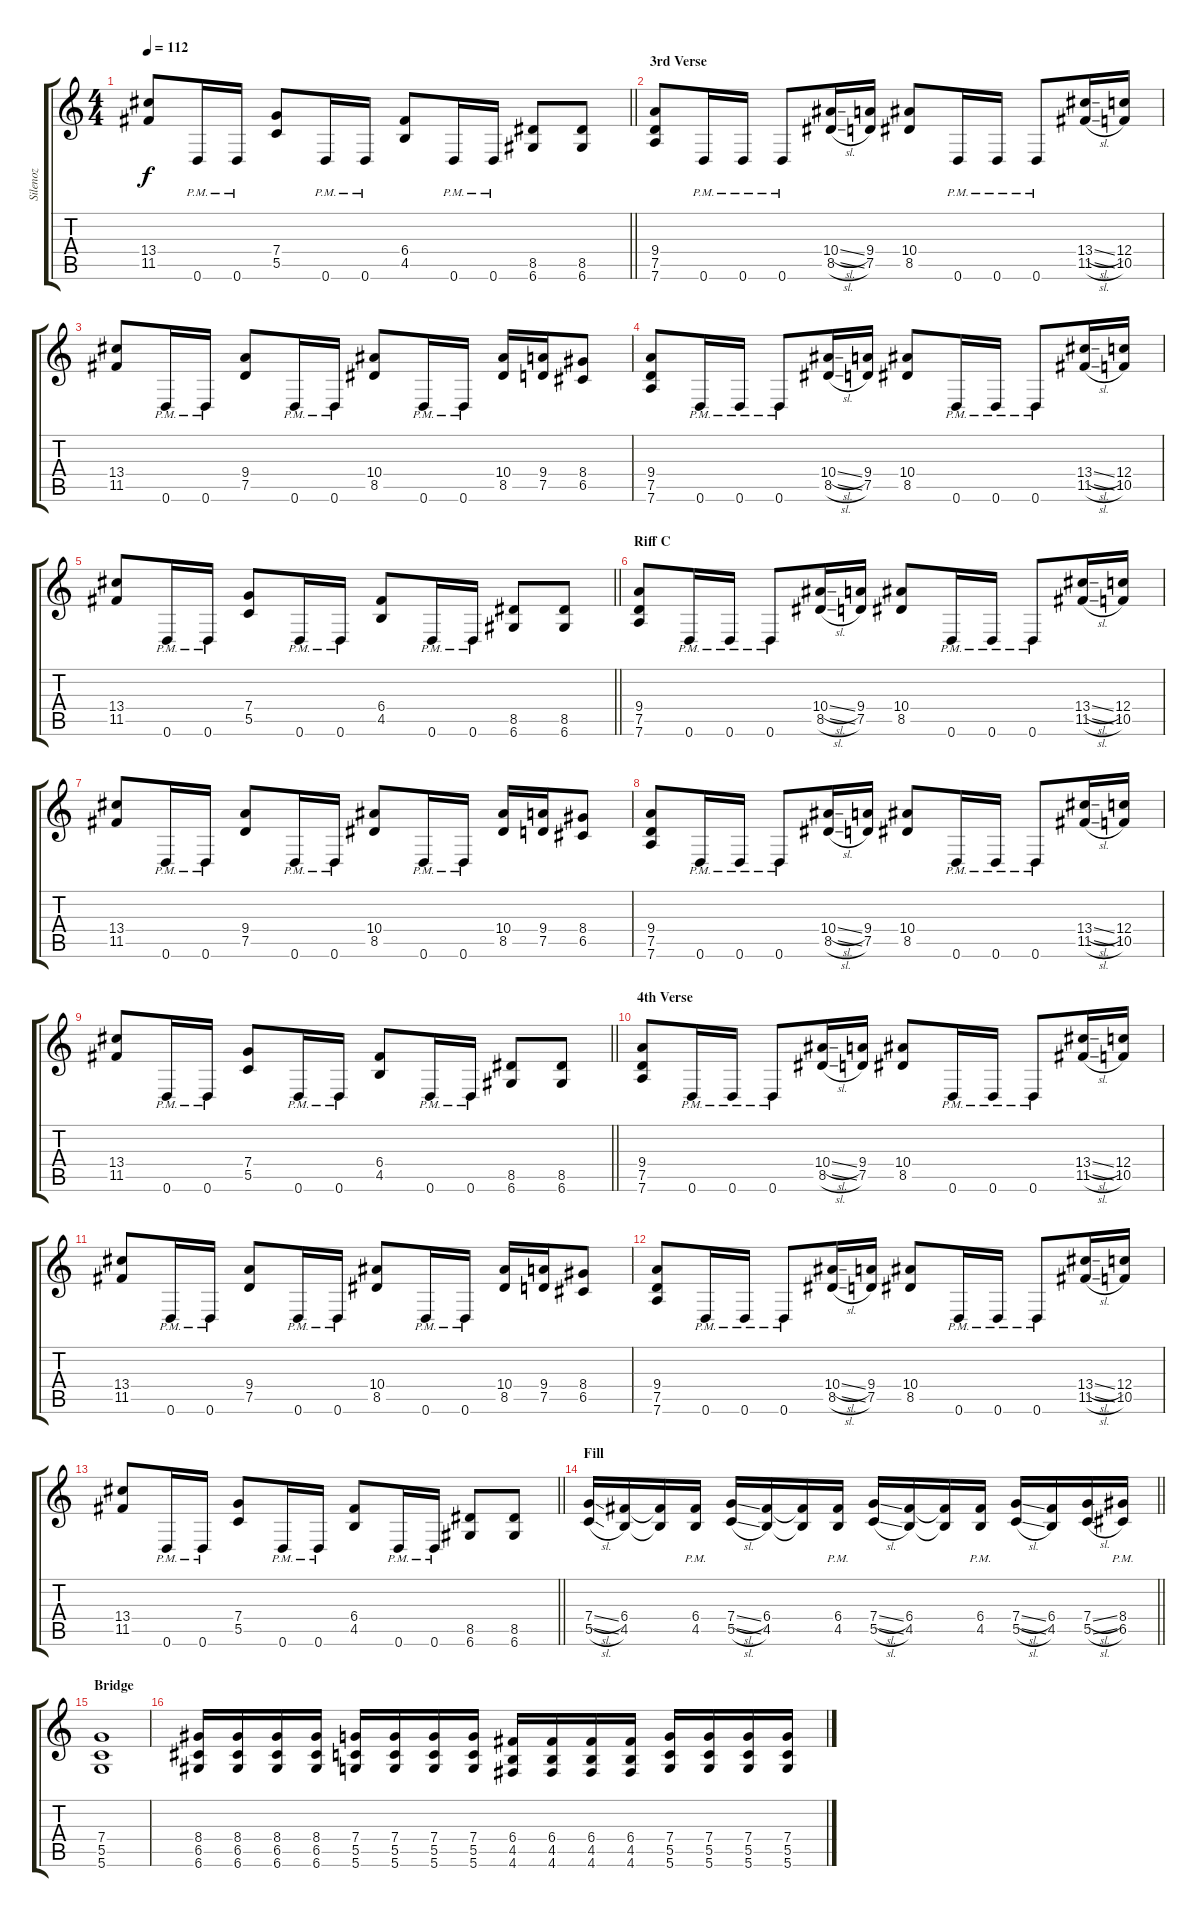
\track ("Silenoz" "Silenoz") {instrument distortionguitar}
\staff {score tabs}
\tuning (D4 A3 F3 C3 G2 D2) {hide}
\ts (4 4)
\tempo 112
\clef g2
\barLineRight lightlight
\ks c
(13.4 11.5).8{dy f} 0.6{pm}.16 0.6{pm}.16 (7.4 5.5).8 0.6{pm}.16 0.6{pm}.16 (6.4 4.5).8 0.6{pm}.16 0.6{pm}.16 (8.5 6.6).8 (8.5 6.6).8 |
\section ("" "3rd Verse")
(9.4 7.5 7.6).8 0.6{pm}.16 0.6{pm}.16 0.6{pm}.8 (10.4{sl} 8.5{sl}).16 (9.4 7.5).16 (10.4 8.5).8 0.6{pm}.16 0.6{pm}.16 0.6{pm}.8 (13.4{sl} 11.5{sl}).16 (12.4 10.5).16 |
(13.4 11.5).8 0.6{pm}.16 0.6{pm}.16 (9.4 7.5).8 0.6{pm}.16 0.6{pm}.16 (10.4 8.5).8 0.6{pm}.16 0.6{pm}.16 (10.4 8.5).16 (9.4 7.5).16 (8.4 6.5).8 |
(9.4 7.5 7.6).8 0.6{pm}.16 0.6{pm}.16 0.6{pm}.8 (10.4{sl} 8.5{sl}).16 (9.4 7.5).16 (10.4 8.5).8 0.6{pm}.16 0.6{pm}.16 0.6{pm}.8 (13.4{sl} 11.5{sl}).16 (12.4 10.5).16 |
\barLineRight lightlight
(13.4 11.5).8 0.6{pm}.16 0.6{pm}.16 (7.4 5.5).8 0.6{pm}.16 0.6{pm}.16 (6.4 4.5).8 0.6{pm}.16 0.6{pm}.16 (8.5 6.6).8 (8.5 6.6).8 |
\section ("" "Riff C")
(9.4 7.5 7.6).8 0.6{pm}.16 0.6{pm}.16 0.6{pm}.8 (10.4{sl} 8.5{sl}).16 (9.4 7.5).16 (10.4 8.5).8 0.6{pm}.16 0.6{pm}.16 0.6{pm}.8 (13.4{sl} 11.5{sl}).16 (12.4 10.5).16 |
(13.4 11.5).8 0.6{pm}.16 0.6{pm}.16 (9.4 7.5).8 0.6{pm}.16 0.6{pm}.16 (10.4 8.5).8 0.6{pm}.16 0.6{pm}.16 (10.4 8.5).16 (9.4 7.5).16 (8.4 6.5).8 |
(9.4 7.5 7.6).8 0.6{pm}.16 0.6{pm}.16 0.6{pm}.8 (10.4{sl} 8.5{sl}).16 (9.4 7.5).16 (10.4 8.5).8 0.6{pm}.16 0.6{pm}.16 0.6{pm}.8 (13.4{sl} 11.5{sl}).16 (12.4 10.5).16 |
\barLineRight lightlight
(13.4 11.5).8 0.6{pm}.16 0.6{pm}.16 (7.4 5.5).8 0.6{pm}.16 0.6{pm}.16 (6.4 4.5).8 0.6{pm}.16 0.6{pm}.16 (8.5 6.6).8 (8.5 6.6).8 |
\section ("" "4th Verse")
(9.4 7.5 7.6).8 0.6{pm}.16 0.6{pm}.16 0.6{pm}.8 (10.4{sl} 8.5{sl}).16 (9.4 7.5).16 (10.4 8.5).8 0.6{pm}.16 0.6{pm}.16 0.6{pm}.8 (13.4{sl} 11.5{sl}).16 (12.4 10.5).16 |
(13.4 11.5).8 0.6{pm}.16 0.6{pm}.16 (9.4 7.5).8 0.6{pm}.16 0.6{pm}.16 (10.4 8.5).8 0.6{pm}.16 0.6{pm}.16 (10.4 8.5).16 (9.4 7.5).16 (8.4 6.5).8 |
(9.4 7.5 7.6).8 0.6{pm}.16 0.6{pm}.16 0.6{pm}.8 (10.4{sl} 8.5{sl}).16 (9.4 7.5).16 (10.4 8.5).8 0.6{pm}.16 0.6{pm}.16 0.6{pm}.8 (13.4{sl} 11.5{sl}).16 (12.4 10.5).16 |
\barLineRight lightlight
(13.4 11.5).8 0.6{pm}.16 0.6{pm}.16 (7.4 5.5).8 0.6{pm}.16 0.6{pm}.16 (6.4 4.5).8 0.6{pm}.16 0.6{pm}.16 (8.5 6.6).8 (8.5 6.6).8 |
\section ("" "Fill")
\barLineRight lightlight
(7.4{sl} 5.5{sl}).16 (6.4 4.5).16 (6.4{t} 4.5{t}).16 (6.4{pm} 4.5{pm}).16 (7.4{sl} 5.5{sl}).16 (6.4 4.5).16 (6.4{t} 4.5{t}).16 (6.4{pm} 4.5{pm}).16 (7.4{sl} 5.5{sl}).16 (6.4 4.5).16 (6.4{t} 4.5{t}).16 (6.4{pm} 4.5{pm}).16 (7.4{sl} 5.5{sl}).16 (6.4 4.5).16 (7.4{sl} 5.5{sl}).16 (8.4 6.5{pm}).16 |
\section ("" "Bridge")
(7.4 5.5 5.6).1 |
(8.4 6.5 6.6).16 (8.4 6.5 6.6).16 (8.4 6.5 6.6).16 (8.4 6.5 6.6).16 (7.4 5.5 5.6).16 (7.4 5.5 5.6).16 (7.4 5.5 5.6).16 (7.4 5.5 5.6).16 (6.4 4.5 4.6).16 (6.4 4.5 4.6).16 (6.4 4.5 4.6).16 (6.4 4.5 4.6).16 (7.4 5.5 5.6).16 (7.4 5.5 5.6).16 (7.4 5.5 5.6).16 (7.4 5.5 5.6).16
